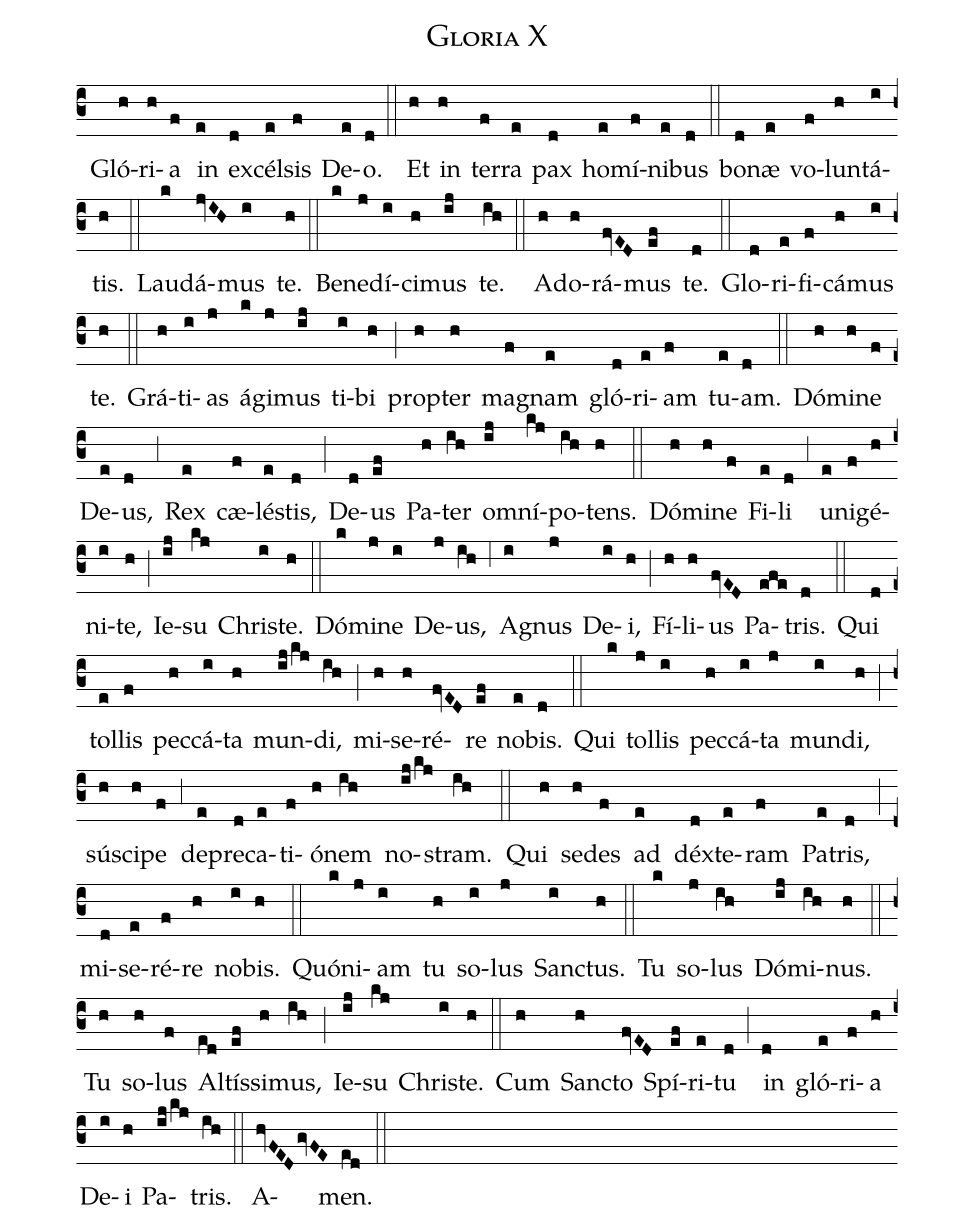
name:Gloria X;
mode:V;
commentary:XVI. s.;
%%
(c3) () Gló(h)ri(h)a(f) in(e) ex(d)cél(e)sis(f) De(e)o.(d) (::) Et(h) in(h) ter(f)ra(e) pax(d) ho(e)mí(f)ni(e)bus(d) (::) bo(d)næ(e) vo(f)lun(h)tá(i)tis.(h) (::) Lau(k)dá(jvIH)mus(i) te.(h) (::) Be(k)ne(j)dí(i)ci(h)mus(ij) te.(ih) (::) A(h)do(h)rá(fvED)mus(ef) te.(d) (::) Glo(d)ri(e)fi(f)cá(h)mus(i) te.(h) (::) Grá(h)ti(i)as(j) á(k)gi(j)mus(ij) ti(i)bi(h) (;) prop(h)ter(h) ma(f)gnam(e) gló(d)ri(e)am(f) tu(e)am.(d) (::) Dó(h)mi(h)ne(f) De(e)us,(d) (,3) Rex(e) cæ(f)lé(e)stis,(d) (;) De(d)us(ef) Pa(h)ter(ih) o(ij)mní(kj)po(ih)tens.(h) (::) Dó(h)mi(h)ne(f) Fi(e)li(d) (,3) un(e)i(f)gé(h)ni(i)te,(h) (;) Ie(ij)su(kj) Chri(i)ste.(h) (::) Dó(k)mi(j)ne(i) De(j)us,(ih) (,6) A(i)gnus(j) De(i)i,(h) (;) Fí(h)li(h)us(fvED) Pa(efe)tris.(d) (::) Qui(d) tol(e)lis(f) pec(h)cá(i)ta(h) mun(ij/kj)di,(ih) (;) mi(h)se(h)ré(fvED)re(ef) no(e)bis.(d) (::) Qui(k) tol(j)lis(i) pec(h)cá(i)ta(j) mun(i)di,(h) (;) sú(h)sci(h)pe(f) (,3) de(e)pre(d)ca(e)ti(f)ó(h)nem(ih) no(ij/kj)stram.(ih) (::) Qui(h) se(h)des(f) ad(e) déx(d)te(e)ram(f) Pa(e)tris,(d) (;) mi(d)se(e)ré(f)re(h) no(i)bis.(h) (::) Quó(k)ni(j)am(i) tu(h) so(i)lus(j) San(i)ctus.(h) (::) Tu(k) so(j)lus(ih) Dó(ij)mi(ih)nus.(h) (::) Tu(h) so(h)lus(f) Al(ed)tís(ef)si(h)mus,(ih) (;) Ie(ij)su(kj) Chri(i)ste.(h) (::) Cum(h) San(h)cto(fvED) Spí(ef)ri(e)tu(d) (;) in(d) gló(e)ri(f)a(h) De(i)i(h) Pa(ij/kj)tris.(ih) (::) A(hvFED/gvFE)men.(ed) (::)
